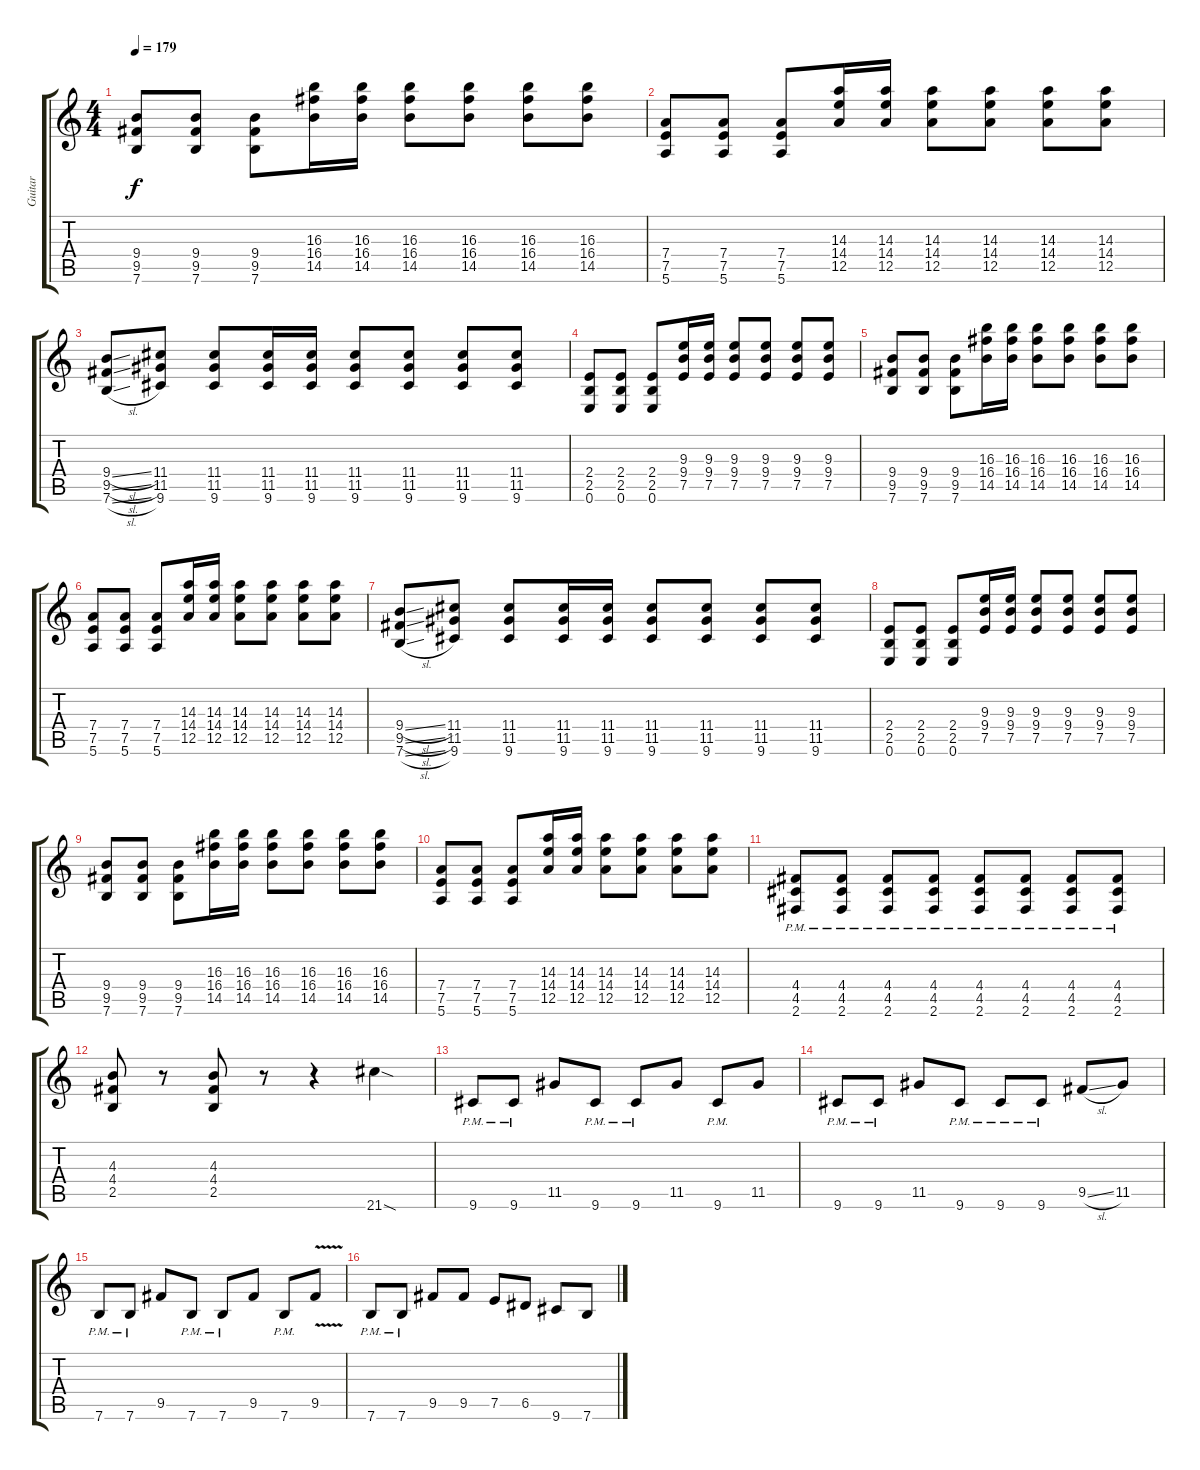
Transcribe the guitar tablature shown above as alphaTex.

\track ("Guitar" "Guitar") {instrument distortionguitar}
\staff {score tabs}
\tuning (E4 B3 G3 D3 A2 E2) {hide}
\ts (4 4)
\tempo 179
\clef g2
\ks c
(9.4 9.5 7.6).8{dy f} (9.4 9.5 7.6).8 (9.4 9.5 7.6).8 (16.3 16.4 14.5).16 (16.3 16.4 14.5).16 (16.3 16.4 14.5).8 (16.3 16.4 14.5).8 (16.3 16.4 14.5).8 (16.3 16.4 14.5).8 |
(7.4 7.5 5.6).8 (7.4 7.5 5.6).8 (7.4 7.5 5.6).8 (14.3 14.4 12.5).16 (14.3 14.4 12.5).16 (14.3 14.4 12.5).8 (14.3 14.4 12.5).8 (14.3 14.4 12.5).8 (14.3 14.4 12.5).8 |
(9.4{sl} 9.5{sl} 7.6{sl}).8 (11.4 11.5 9.6).8 (11.4 11.5 9.6).8 (11.4 11.5 9.6).16 (11.4 11.5 9.6).16 (11.4 11.5 9.6).8 (11.4 11.5 9.6).8 (11.4 11.5 9.6).8 (11.4 11.5 9.6).8 |
(2.4 2.5 0.6).8 (2.4 2.5 0.6).8 (2.4 2.5 0.6).8 (9.3 9.4 7.5).16 (9.3 9.4 7.5).16 (9.3 9.4 7.5).8 (9.3 9.4 7.5).8 (9.3 9.4 7.5).8 (9.3 9.4 7.5).8 |
(9.4 9.5 7.6).8 (9.4 9.5 7.6).8 (9.4 9.5 7.6).8 (16.3 16.4 14.5).16 (16.3 16.4 14.5).16 (16.3 16.4 14.5).8 (16.3 16.4 14.5).8 (16.3 16.4 14.5).8 (16.3 16.4 14.5).8 |
(7.4 7.5 5.6).8 (7.4 7.5 5.6).8 (7.4 7.5 5.6).8 (14.3 14.4 12.5).16 (14.3 14.4 12.5).16 (14.3 14.4 12.5).8 (14.3 14.4 12.5).8 (14.3 14.4 12.5).8 (14.3 14.4 12.5).8 |
(9.4{sl} 9.5{sl} 7.6{sl}).8 (11.4 11.5 9.6).8 (11.4 11.5 9.6).8 (11.4 11.5 9.6).16 (11.4 11.5 9.6).16 (11.4 11.5 9.6).8 (11.4 11.5 9.6).8 (11.4 11.5 9.6).8 (11.4 11.5 9.6).8 |
(2.4 2.5 0.6).8 (2.4 2.5 0.6).8 (2.4 2.5 0.6).8 (9.3 9.4 7.5).16 (9.3 9.4 7.5).16 (9.3 9.4 7.5).8 (9.3 9.4 7.5).8 (9.3 9.4 7.5).8 (9.3 9.4 7.5).8 |
(9.4 9.5 7.6).8 (9.4 9.5 7.6).8 (9.4 9.5 7.6).8 (16.3 16.4 14.5).16 (16.3 16.4 14.5).16 (16.3 16.4 14.5).8 (16.3 16.4 14.5).8 (16.3 16.4 14.5).8 (16.3 16.4 14.5).8 |
(7.4 7.5 5.6).8 (7.4 7.5 5.6).8 (7.4 7.5 5.6).8 (14.3 14.4 12.5).16 (14.3 14.4 12.5).16 (14.3 14.4 12.5).8 (14.3 14.4 12.5).8 (14.3 14.4 12.5).8 (14.3 14.4 12.5).8 |
(4.4{pm} 4.5{pm} 2.6{pm}).8 (4.4{pm} 4.5{pm} 2.6{pm}).8 (4.4{pm} 4.5{pm} 2.6{pm}).8 (4.4{pm} 4.5{pm} 2.6{pm}).8 (4.4{pm} 4.5{pm} 2.6{pm}).8 (4.4{pm} 4.5{pm} 2.6{pm}).8 (4.4{pm} 4.5{pm} 2.6{pm}).8 (4.4{pm} 4.5{pm} 2.6{pm}).8 |
(4.3 4.4 2.5).8 r.8 (4.3 4.4 2.5).8 r.8 r.4 21.6{sod}.4 |
9.6{pm}.8 9.6{pm}.8 11.5.8 9.6{pm}.8 9.6{pm}.8 11.5.8 9.6{pm}.8 11.5.8 |
9.6{pm}.8 9.6{pm}.8 11.5.8 9.6{pm}.8 9.6{pm}.8 9.6{pm}.8 9.5{sl}.8 11.5.8 |
7.6{pm}.8 7.6{pm}.8 9.5.8 7.6{pm}.8 7.6{pm}.8 9.5.8 7.6{pm}.8 9.5{v}.8 |
7.6{pm}.8 7.6{pm}.8 9.5.8 9.5.8 7.5.8 6.5.8 9.6.8 7.6.8
